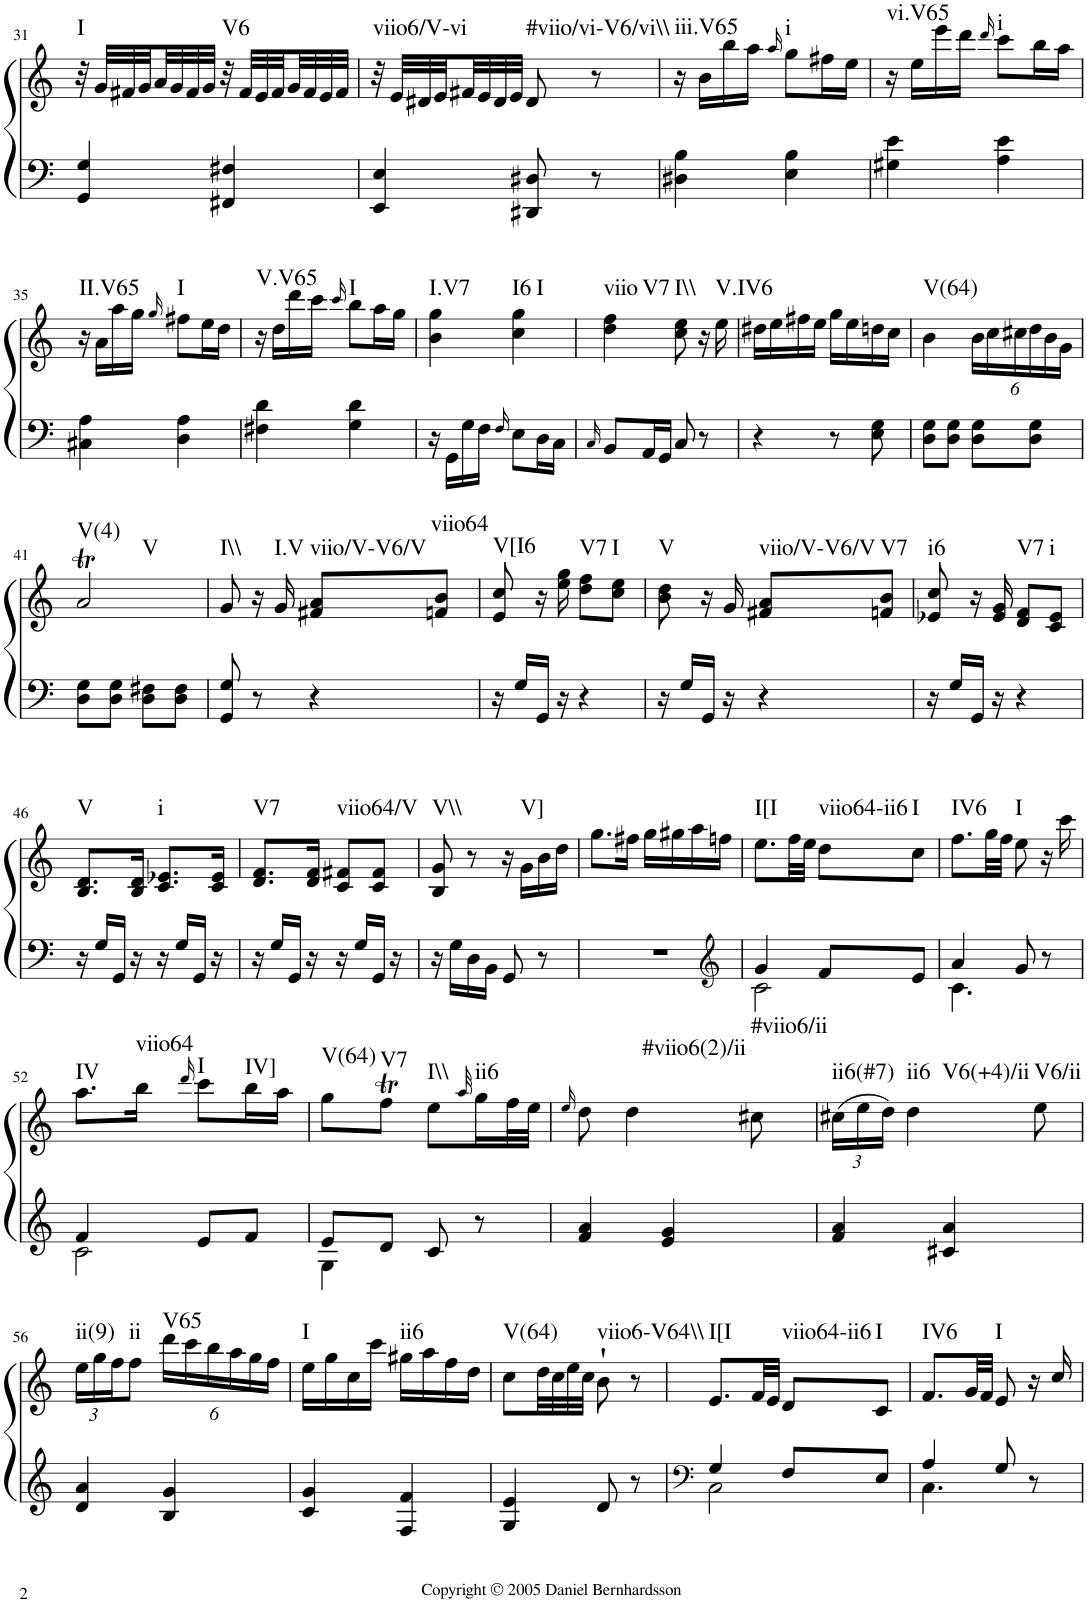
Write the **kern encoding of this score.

**kern	**kern	**harte
*part1	*part1	*part1
*staff2	*staff1	*
*I"Piano	*	*
*I'Pno.	*	*
!!LO:PB:g=z
*clefF4	*clefG2	*
*k[]	*k[]	*
*M2/4	*M2/4	*
=31	=31	=31
!	!	!LO:H:kt=I
4GG/ 4G/	32r	N
.	32g/LLL	.
.	32f#X/	.
.	32g/	.
.	32a/	.
.	32g/	.
.	32f#/	.
.	32g/JJJ	.
!	!	!LO:H:kt=V6
4FF#X/ 4F#X/	32r	N
.	32f#/LLL	.
.	32e/	.
.	32f#/	.
.	32g/	.
.	32f#/	.
.	32e/	.
.	32f#/JJJ	.
=32	=32	=32
!	!	!LO:H:kt=viio6/V-vi
4EE/ 4E/	32r	N
.	32e/LLL	.
.	32d#X/	.
.	32e/	.
.	32f#X/	.
.	32e/	.
.	32d#/	.
.	32e/JJJ	.
!	!	!LO:H:kt=#viio/vi-V6/vi\\
8DD#X/ 8D#X/	8d#/	N
8r	8r	.
=33	=33	=33
!	!	!LO:H:kt=iii.V65
4D#X\ 4B\	16r	N
.	16b\LL	.
.	16bb\	.
.	16aa\JJ	.
.	16qaa/	.
!	!	!LO:H:kt=i
4E\ 4B\	8gg\L	N
.	16ff#X\L	.
.	16ee\JJ	.
=34	=34	=34
!	!	!LO:H:kt=vi.V65
4G#X\ 4e\	16r	N
.	16ee\LL	.
.	16eee\	.
.	16ddd\JJ	.
.	16qddd/	.
!	!	!LO:H:kt=i
4A\ 4e\	8ccc\L	N
.	16bb\L	.
.	16aa\JJ	.
!!LO:LB:g=z
=35	=35	=35
!	!	!LO:H:kt=II.V65
4C#X\ 4A\	16r	N
.	16a\LL	.
.	16aa\	.
.	16gg\JJ	.
.	16qgg/	.
!	!	!LO:H:kt=I
4D\ 4A\	8ff#X\L	N
.	16ee\L	.
.	16dd\JJ	.
=36	=36	=36
!	!	!LO:H:kt=V.V65
4F#X\ 4d\	16r	N
.	16dd\LL	.
.	16ddd\	.
.	16ccc\JJ	.
.	16qccc/	.
!	!	!LO:H:kt=I
4G\ 4d\	8bb\L	N
.	16aa\L	.
.	16gg\JJ	.
=37	=37	=37
!	!	!LO:H:kt=I.V7
16r	4b\ 4gg\	N
16GG\LL	.	.
16G\	.	.
16F\JJ	.	.
16qF/	.	.
!	!	!LO:H:n=1:kt=I6
!	!	!LO:H:n=2:kt=I
8E\L	4cc\ 4gg\	N N
16D\L	.	.
16C\JJ	.	.
=38	=38	=38
16qC/	.	.
!	!	!LO:H:n=1:kt=viio
!	!	!LO:H:n=2:kt=V7
8BB/L	4dd\ 4ff\	N N
16AA/L	.	.
16GG/JJ	.	.
!	!	!LO:H:kt=I\\
8C/	8cc\ 8ee\	N
8r	16r	.
!	!	!LO:H:kt=V.IV6
.	16ee\	N
=39	=39	=39
4r	16dd#X\LL	.
.	16ee\	.
.	16ff#X\	.
.	16ee\JJ	.
8r	16gg\LL	.
.	16ee\	.
8E\ 8G\	16ddn\	.
.	16cc\JJ	.
=40	=40	=40
!	!	!LO:H:kt=V(64)
8D\ 8G\L	4b\	N
8D\ 8G\J	.	.
*	*Xbrackettup	*
8D\ 8G\L	24b\LL	.
.	24cc\	.
.	24cc#X\	.
8D\ 8G\J	24dd\	.
.	24b\	.
.	24g\JJ	.
!!LO:LB:g=z
=41	=41	=41
!	!	!LO:H:n=1:kt=V(4)
!	!	!LO:H:n=2:kt=V
8D\ 8G\L	2aT/	N N
8D\ 8G\J	.	.
8D\ 8F#X\L	.	.
8D\ 8F#\J	.	.
=42	=42	=42
!	!	!LO:H:kt=I\\
8GG/ 8G/	8g/	N
8r	16r	.
!	!	!LO:H:kt=I.V
.	16g/	N
!	!	!LO:H:kt=viio/V-V6/V
4r	8f#X/ 8a/L	N
!	!	!LO:H:kt=viio64
.	8fn/ 8b/J	N
=43	=43	=43
!	!	!LO:H:kt=V[I6
16r	8e/ 8cc/	N
16G/LL	.	.
16GG/JJ	16r	.
16r	16ee\ 16gg\	.
!	!	!LO:H:kt=V7
4r	8dd\ 8ff\L	N
!	!	!LO:H:kt=I
.	8cc\ 8ee\J	N
=44	=44	=44
!	!	!LO:H:kt=V
16r	8b\ 8dd\	N
16G/LL	.	.
16GG/JJ	16r	.
16r	16g/	.
!	!	!LO:H:kt=viio/V-V6/V
4r	8f#X/ 8a/L	N
!	!	!LO:H:kt=V7
.	8fn/ 8b/J	N
=45	=45	=45
!	!	!LO:H:kt=i6
16r	8e-X/ 8cc/	N
16G/LL	.	.
16GG/JJ	16r	.
16r	16e-/ 16g/	.
!	!	!LO:H:kt=V7
4r	8d/ 8f/L	N
!	!	!LO:H:kt=i
.	8c/ 8e-/J	N
!!LO:LB:g=z
=46	=46	=46
!	!	!LO:H:kt=V
16r	8.B/ 8.d/L	N
16G/LL	.	.
16GG/JJ	.	.
16r	16B/ 16d/Jk	.
!	!	!LO:H:kt=i
16r	8.c/ 8.e-X/L	N
16G/LL	.	.
16GG/JJ	.	.
16r	16c/ 16e-/Jk	.
=47	=47	=47
!	!	!LO:H:kt=V7
16r	8.d/ 8.f/L	N
16G/LL	.	.
16GG/JJ	.	.
16r	16d/ 16f/Jk	.
!	!	!LO:H:kt=viio64/V
16r	8c/ 8f#X/L	N
16G/LL	.	.
16GG/JJ	8c/ 8f#/J	.
16r	.	.
=48	=48	=48
!	!	!LO:H:kt=V\\
16r	8B/ 8g/	N
16G\LL	.	.
16D\	8r	.
16BB\JJ	.	.
8GG/	16r	.
!	!	!LO:H:kt=V]
.	16g\LL	N
8r	16b\	.
.	16dd\JJ	.
=49	=49	=49
2r	8.gg\L	.
.	16ff#X\Jk	.
.	16gg\LL	.
.	16gg#X\	.
.	16aa\	.
*clefG2	*	*
.	16ffn\JJ	.
=50	=50	=50
*^	*	*
!	!	!	!LO:H:kt=I[I
4g/	2c\	8.ee\L	N
.	.	32ff\LL	.
.	.	32ee\JJJ	.
!	!	!	!LO:H:kt=viio64-ii6
8f/L	.	8dd\L	N
!	!	!	!LO:H:kt=I
8e/J	.	8cc\J	N
=51	=51	=51	=51
!	!	!	!LO:H:kt=IV6
4a/	4.c\	8.ff\L	N
.	.	32gg\LL	.
.	.	32ff\JJJ	.
!	!	!	!LO:H:kt=I
8g/	.	8ee\	N
8r	8ryy	16r	.
.	.	16ccc\	.
!!LO:LB:g=z
=52	=52	=52	=52
!	!	!	!LO:H:kt=IV
4f/	2c\	8.aa\L	N
!	!	!	!LO:H:kt=viio64
.	.	16bb\Jk	N
.	.	16qddd/	.
!	!	!	!LO:H:kt=I
8e/L	.	8ccc\L	N
!	!	!	!LO:H:kt=IV]
8f/J	.	16bb\L	N
.	.	16aa\JJ	.
=53	=53	=53	=53
!	!	!	!LO:H:kt=V(64)
8e/L	4G\	8gg\L	N
!	!	!	!LO:H:kt=V7
8d/J	.	8ffT\J	N
!	!	!	!LO:H:kt=I\\
8c/	4ryy	8ee\L	N
.	.	32qaa/	.
!	!	!	!LO:H:kt=ii6
8r	.	16gg\L	N
.	.	32ff\L	.
.	.	32ee\JJJ	.
*v	*v	*	*
=54	=54	=54
.	16qee/	.
4f/ 4a/	8dd\	.
!	!	!LO:H:kt=#viio6(2)/ii
.	4dd\	N
4e/ 4g/	.	.
!	!	!LO:H:kt=#viio6/ii
.	8cc#X\	N
=55	=55	=55
!	!	!LO:H:kt=ii6(#7)
4f/ 4a/	(24cc#X\LL	N
.	24ee\	.
.	24dd\JJ)	.
!	!	!LO:H:n=1:kt=ii6
!	!	!LO:H:n=2:kt=V6(+4)/ii
.	4dd\	N N
4c#X/ 4a/	.	.
!	!	!LO:H:kt=V6/ii
.	8ee\	N
!!LO:LB:g=z
=56	=56	=56
!	!	!LO:H:kt=ii(9)
4d/ 4a/	24ee\LL	N
.	24gg\	.
.	24ff\J	.
!	!	!LO:H:kt=ii
.	8ff\J	N
!	!	!LO:H:kt=V65
4B/ 4g/	24ddd\LL	N
.	24ccc\	.
.	24bb\	.
.	24aa\	.
.	24gg\	.
.	24ff\JJ	.
=57	=57	=57
!	!	!LO:H:kt=I
4c/ 4g/	16ee\LL	N
.	16gg\	.
.	16cc\	.
.	16ccc\JJ	.
!	!	!LO:H:kt=ii6
4F/ 4f/	16gg#X\LL	N
.	16aa\	.
.	16ff\	.
.	16dd\JJ	.
=58	=58	=58
!	!	!LO:H:kt=V(64)
4G/ 4e/	8cc\L	N
.	32dd\LL	.
.	32cc\	.
.	32ee\	.
.	32cc\JJJ	.
!	!	!LO:H:kt=viio6-V64\\
8d/	8b`\	N
8r	8r	.
=59	=59	=59
*clefF4	*	*
*^	*	*
!	!	!	!LO:H:kt=I[I
4G/	2C\	8.e/L	N
.	.	32f/LL	.
.	.	32e/JJJ	.
!	!	!	!LO:H:kt=viio64-ii6
8F/L	.	8d/L	N
!	!	!	!LO:H:kt=I
8E/J	.	8c/J	N
=60	=60	=60	=60
!	!	!	!LO:H:kt=IV6
4A/	4.C\	8.f/L	N
.	.	32g/LL	.
.	.	32f/JJJ	.
!	!	!	!LO:H:kt=I
8G/	.	8e/	N
8r	8ryy	16r	.
.	.	16cc/	.
*v	*v	*	*
=	=	=
*-	*-	*-
